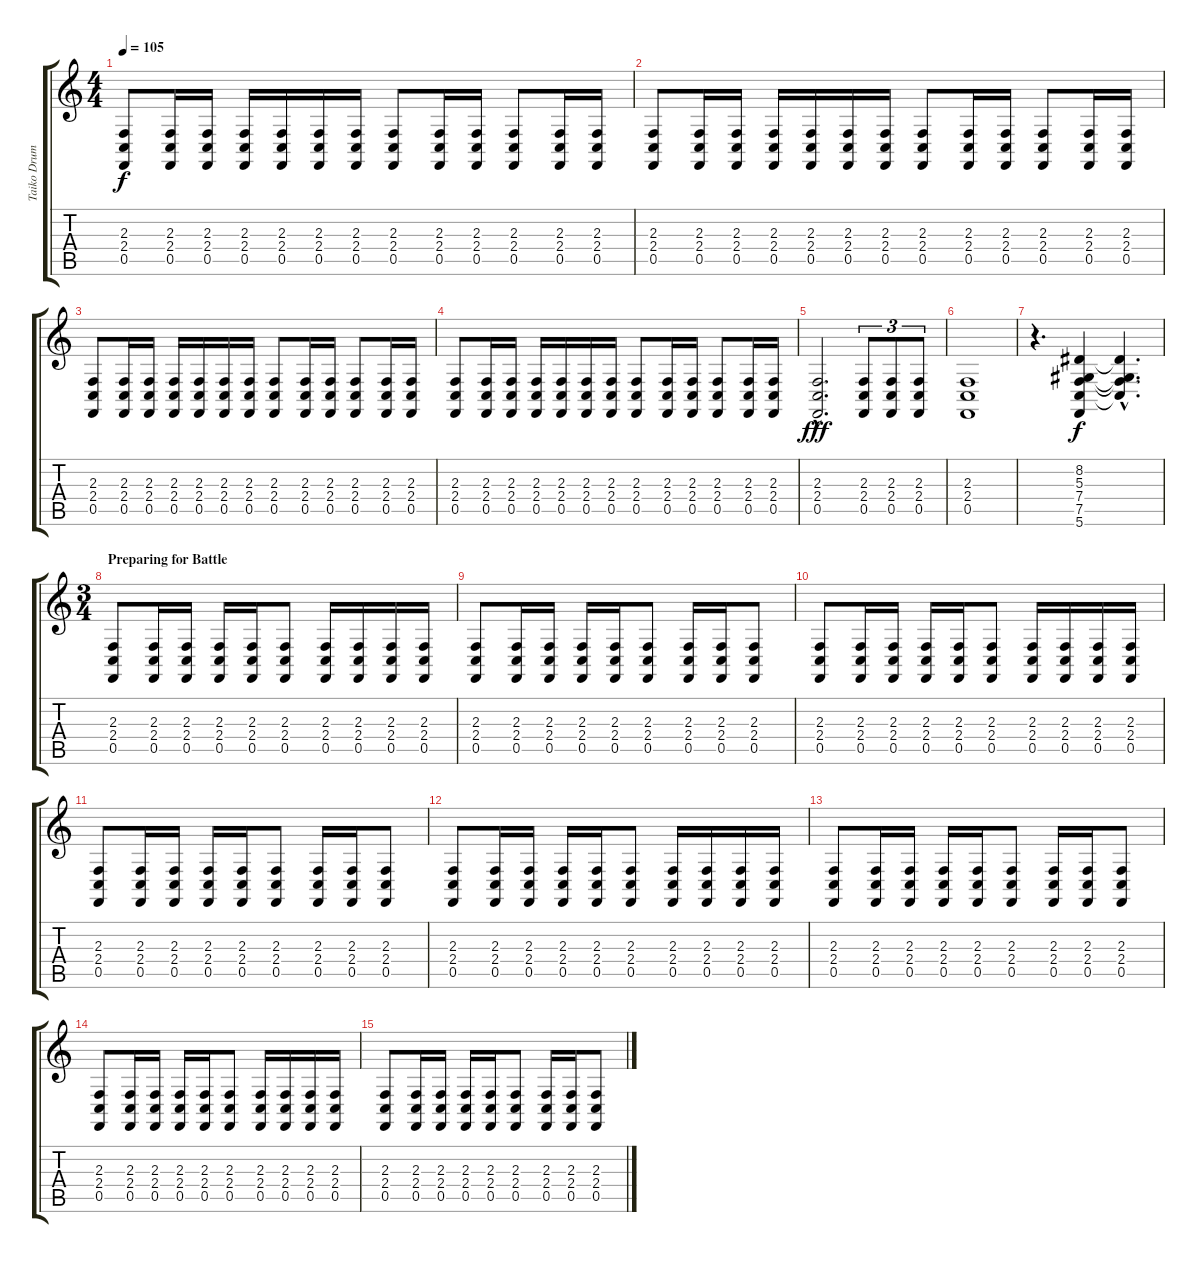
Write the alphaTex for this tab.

\track ("Taiko Drum" "Taiko Drum") {instrument taikodrum}
\staff {score tabs}
\tuning (C4 G3 Eb3 Bb2 F2 C2) {hide}
\ts (4 4)
\tempo 105
\clef g2
\ks c
(2.3 2.4 0.5).8{dy f} (2.3 2.4 0.5).16 (2.3 2.4 0.5).16 (2.3 2.4 0.5).16 (2.3 2.4 0.5).16 (2.3 2.4 0.5).16 (2.3 2.4 0.5).16 (2.3 2.4 0.5).8 (2.3 2.4 0.5).16 (2.3 2.4 0.5).16 (2.3 2.4 0.5).8 (2.3 2.4 0.5).16 (2.3 2.4 0.5).16 |
(2.3 2.4 0.5).8 (2.3 2.4 0.5).16 (2.3 2.4 0.5).16 (2.3 2.4 0.5).16 (2.3 2.4 0.5).16 (2.3 2.4 0.5).16 (2.3 2.4 0.5).16 (2.3 2.4 0.5).8 (2.3 2.4 0.5).16 (2.3 2.4 0.5).16 (2.3 2.4 0.5).8 (2.3 2.4 0.5).16 (2.3 2.4 0.5).16 |
(2.3 2.4 0.5).8 (2.3 2.4 0.5).16 (2.3 2.4 0.5).16 (2.3 2.4 0.5).16 (2.3 2.4 0.5).16 (2.3 2.4 0.5).16 (2.3 2.4 0.5).16 (2.3 2.4 0.5).8 (2.3 2.4 0.5).16 (2.3 2.4 0.5).16 (2.3 2.4 0.5).8 (2.3 2.4 0.5).16 (2.3 2.4 0.5).16 |
(2.3 2.4 0.5).8 (2.3 2.4 0.5).16 (2.3 2.4 0.5).16 (2.3 2.4 0.5).16 (2.3 2.4 0.5).16 (2.3 2.4 0.5).16 (2.3 2.4 0.5).16 (2.3 2.4 0.5).8 (2.3 2.4 0.5).16 (2.3 2.4 0.5).16 (2.3 2.4 0.5).8 (2.3 2.4 0.5).16 (2.3 2.4 0.5).16 |
(2.3{hac} 2.4{hac} 0.5{hac}).2{d dy fff} (2.3 2.4 0.5).8{tu (3 2)} (2.3 2.4 0.5).8{tu (3 2)} (2.3 2.4 0.5).8{tu (3 2)} |
(2.3 2.4 0.5).1 |
r.4{d instrument reversecymbal} (8.2 5.3 7.4 7.5 5.6).4{dy f instrument reversecymbal} (8.2{hac t} 5.3{hac t} 7.4{hac t} 7.5{hac t}).4{d} |
\ts (3 4)
\section ("" "Preparing for Battle")
(2.3 2.4 0.5).8{instrument taikodrum} (2.3 2.4 0.5).16 (2.3 2.4 0.5).16 (2.3 2.4 0.5).16 (2.3 2.4 0.5).16 (2.3 2.4 0.5).8 (2.3 2.4 0.5).16 (2.3 2.4 0.5).16 (2.3 2.4 0.5).16 (2.3 2.4 0.5).16 |
(2.3 2.4 0.5).8 (2.3 2.4 0.5).16 (2.3 2.4 0.5).16 (2.3 2.4 0.5).16 (2.3 2.4 0.5).16 (2.3 2.4 0.5).8 (2.3 2.4 0.5).16 (2.3 2.4 0.5).16 (2.3 2.4 0.5).8 |
(2.3 2.4 0.5).8 (2.3 2.4 0.5).16 (2.3 2.4 0.5).16 (2.3 2.4 0.5).16 (2.3 2.4 0.5).16 (2.3 2.4 0.5).8 (2.3 2.4 0.5).16 (2.3 2.4 0.5).16 (2.3 2.4 0.5).16 (2.3 2.4 0.5).16 |
(2.3 2.4 0.5).8 (2.3 2.4 0.5).16 (2.3 2.4 0.5).16 (2.3 2.4 0.5).16 (2.3 2.4 0.5).16 (2.3 2.4 0.5).8 (2.3 2.4 0.5).16 (2.3 2.4 0.5).16 (2.3 2.4 0.5).8 |
(2.3 2.4 0.5).8 (2.3 2.4 0.5).16 (2.3 2.4 0.5).16 (2.3 2.4 0.5).16 (2.3 2.4 0.5).16 (2.3 2.4 0.5).8 (2.3 2.4 0.5).16 (2.3 2.4 0.5).16 (2.3 2.4 0.5).16 (2.3 2.4 0.5).16 |
(2.3 2.4 0.5).8 (2.3 2.4 0.5).16 (2.3 2.4 0.5).16 (2.3 2.4 0.5).16 (2.3 2.4 0.5).16 (2.3 2.4 0.5).8 (2.3 2.4 0.5).16 (2.3 2.4 0.5).16 (2.3 2.4 0.5).8 |
(2.3 2.4 0.5).8 (2.3 2.4 0.5).16 (2.3 2.4 0.5).16 (2.3 2.4 0.5).16 (2.3 2.4 0.5).16 (2.3 2.4 0.5).8 (2.3 2.4 0.5).16 (2.3 2.4 0.5).16 (2.3 2.4 0.5).16 (2.3 2.4 0.5).16 |
(2.3 2.4 0.5).8 (2.3 2.4 0.5).16 (2.3 2.4 0.5).16 (2.3 2.4 0.5).16 (2.3 2.4 0.5).16 (2.3 2.4 0.5).8 (2.3 2.4 0.5).16 (2.3 2.4 0.5).16 (2.3 2.4 0.5).8
